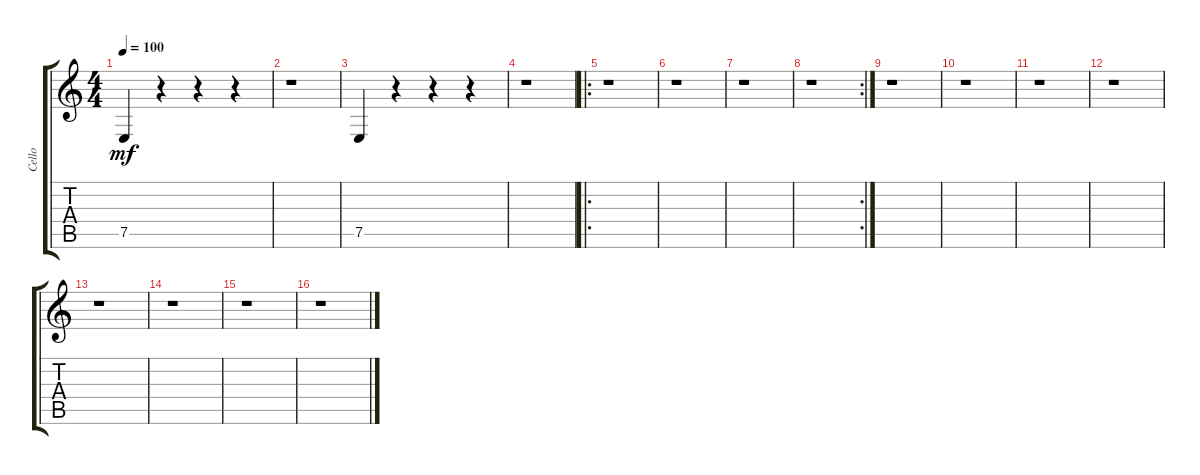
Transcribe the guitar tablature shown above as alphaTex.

\track ("Cello" "Cello") {instrument cello}
\staff {score tabs}
\tuning (E4 B3 G3 D3 A2 E2) {hide}
\ts (4 4)
\tempo 100
\clef g2
\ks c
7.5.4{dy mf volume 0 instrument cello} r.4{volume 16} r.4 r.4 |
r.1 |
7.5.4{volume 0} r.4{volume 16} r.4 r.4 |
r.1 |
\ro
r.1 |
r.1 |
r.1 |
\rc 2
r.1 |
r.1 |
r.1 |
r.1 |
r.1 |
r.1 |
r.1 |
r.1 |
r.1
